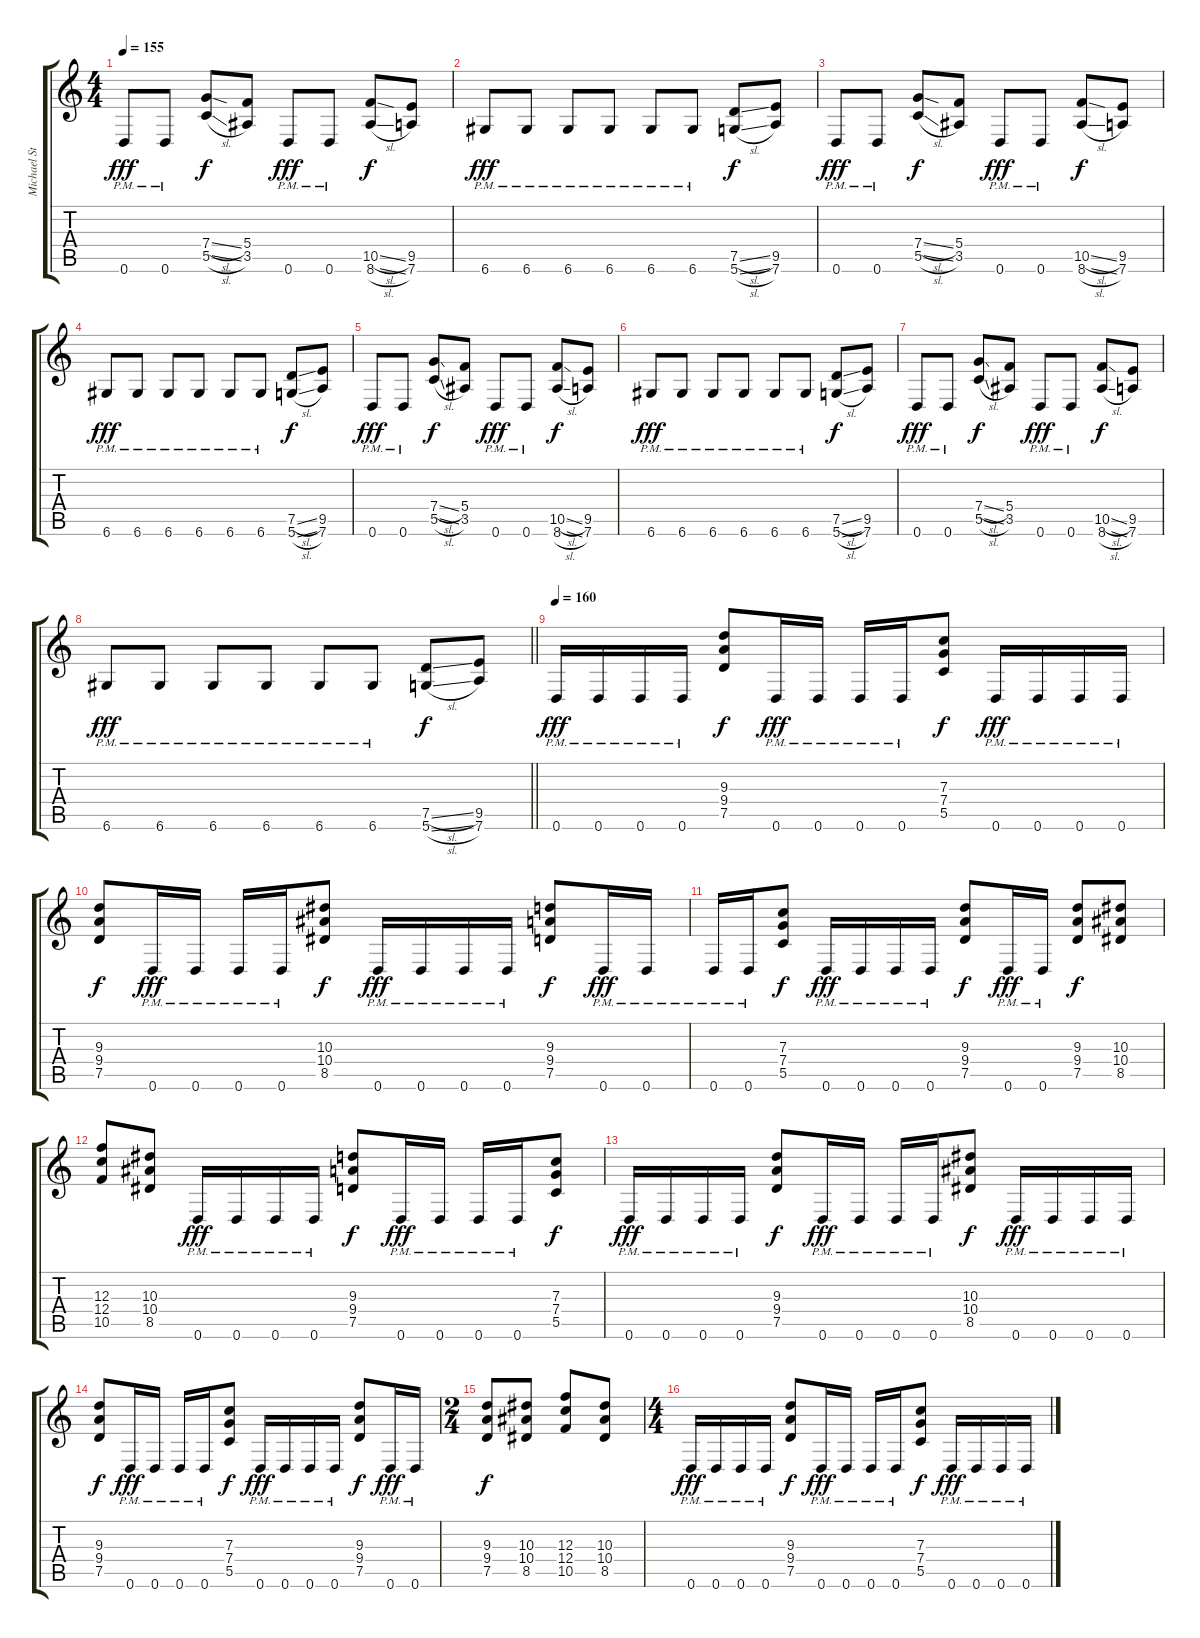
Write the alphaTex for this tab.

\track ("Michael Stützer" "Michael St") {instrument distortionguitar}
\staff {score tabs}
\tuning (D4 A3 F3 C3 G2 D2) {hide}
\ts (4 4)
\tempo 155
\clef g2
\ks c
0.6{pm}.8{dy fff} 0.6{pm}.8 (7.4{sl} 5.5{sl}).8{dy f} (5.4 3.5).8 0.6{pm}.8{dy fff} 0.6{pm}.8 (10.5{sl} 8.6{sl}).8{dy f} (9.5 7.6).8 |
6.6{pm}.8{dy fff} 6.6{pm}.8 6.6{pm}.8 6.6{pm}.8 6.6{pm}.8 6.6{pm}.8 (7.5{sl} 5.6{sl}).8{dy f} (9.5 7.6).8 |
0.6{pm}.8{dy fff} 0.6{pm}.8 (7.4{sl} 5.5{sl}).8{dy f} (5.4 3.5).8 0.6{pm}.8{dy fff} 0.6{pm}.8 (10.5{sl} 8.6{sl}).8{dy f} (9.5 7.6).8 |
6.6{pm}.8{dy fff} 6.6{pm}.8 6.6{pm}.8 6.6{pm}.8 6.6{pm}.8 6.6{pm}.8 (7.5{sl} 5.6{sl}).8{dy f} (9.5 7.6).8 |
0.6{pm}.8{dy fff} 0.6{pm}.8 (7.4{sl} 5.5{sl}).8{dy f} (5.4 3.5).8 0.6{pm}.8{dy fff} 0.6{pm}.8 (10.5{sl} 8.6{sl}).8{dy f} (9.5 7.6).8 |
6.6{pm}.8{dy fff} 6.6{pm}.8 6.6{pm}.8 6.6{pm}.8 6.6{pm}.8 6.6{pm}.8 (7.5{sl} 5.6{sl}).8{dy f} (9.5 7.6).8 |
0.6{pm}.8{dy fff} 0.6{pm}.8 (7.4{sl} 5.5{sl}).8{dy f} (5.4 3.5).8 0.6{pm}.8{dy fff} 0.6{pm}.8 (10.5{sl} 8.6{sl}).8{dy f} (9.5 7.6).8 |
\barLineRight lightlight
6.6{pm}.8{dy fff} 6.6{pm}.8 6.6{pm}.8 6.6{pm}.8 6.6{pm}.8 6.6{pm}.8 (7.5{sl} 5.6{sl}).8{dy f} (9.5 7.6).8 |
\tempo 160
0.6{pm}.16{dy fff} 0.6{pm}.16 0.6{pm}.16 0.6{pm}.16 (9.3 9.4 7.5).8{dy f} 0.6{pm}.16{dy fff} 0.6{pm}.16 0.6{pm}.16 0.6{pm}.16 (7.3 7.4 5.5).8{dy f} 0.6{pm}.16{dy fff} 0.6{pm}.16 0.6{pm}.16 0.6{pm}.16 |
(9.3 9.4 7.5).8{dy f} 0.6{pm}.16{dy fff} 0.6{pm}.16 0.6{pm}.16 0.6{pm}.16 (10.3 10.4 8.5).8{dy f} 0.6{pm}.16{dy fff} 0.6{pm}.16 0.6{pm}.16 0.6{pm}.16 (9.3 9.4 7.5).8{dy f} 0.6{pm}.16{dy fff} 0.6{pm}.16 |
0.6{pm}.16 0.6{pm}.16 (7.3 7.4 5.5).8{dy f} 0.6{pm}.16{dy fff} 0.6{pm}.16 0.6{pm}.16 0.6{pm}.16 (9.3 9.4 7.5).8{dy f} 0.6{pm}.16{dy fff} 0.6{pm}.16 (9.3 9.4 7.5).8{dy f} (10.3 10.4 8.5).8 |
(12.3 12.4 10.5).8 (10.3 10.4 8.5).8 0.6{pm}.16{dy fff} 0.6{pm}.16 0.6{pm}.16 0.6{pm}.16 (9.3 9.4 7.5).8{dy f} 0.6{pm}.16{dy fff} 0.6{pm}.16 0.6{pm}.16 0.6{pm}.16 (7.3 7.4 5.5).8{dy f} |
0.6{pm}.16{dy fff} 0.6{pm}.16 0.6{pm}.16 0.6{pm}.16 (9.3 9.4 7.5).8{dy f} 0.6{pm}.16{dy fff} 0.6{pm}.16 0.6{pm}.16 0.6{pm}.16 (10.3 10.4 8.5).8{dy f} 0.6{pm}.16{dy fff} 0.6{pm}.16 0.6{pm}.16 0.6{pm}.16 |
(9.3 9.4 7.5).8{dy f} 0.6{pm}.16{dy fff} 0.6{pm}.16 0.6{pm}.16 0.6{pm}.16 (7.3 7.4 5.5).8{dy f} 0.6{pm}.16{dy fff} 0.6{pm}.16 0.6{pm}.16 0.6{pm}.16 (9.3 9.4 7.5).8{dy f} 0.6{pm}.16{dy fff} 0.6{pm}.16 |
\ts (2 4)
(9.3 9.4 7.5).8{dy f} (10.3 10.4 8.5).8 (12.3 12.4 10.5).8 (10.3 10.4 8.5).8 |
\ts (4 4)
0.6{pm}.16{dy fff} 0.6{pm}.16 0.6{pm}.16 0.6{pm}.16 (9.3 9.4 7.5).8{dy f} 0.6{pm}.16{dy fff} 0.6{pm}.16 0.6{pm}.16 0.6{pm}.16 (7.3 7.4 5.5).8{dy f} 0.6{pm}.16{dy fff} 0.6{pm}.16 0.6{pm}.16 0.6{pm}.16
